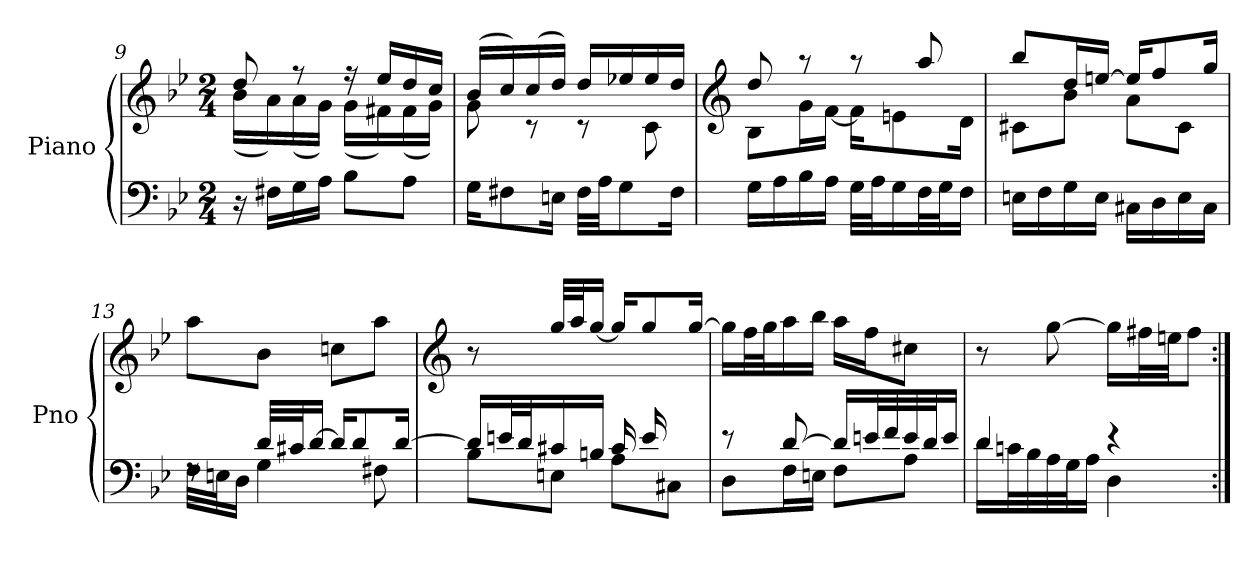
**kern	**kern
*part1	*part1
*staff2	*staff1
*I"Piano	*
*I'Pno	*
*clefF4	*clefG2
*k[b-e-]	*k[b-e-]
*M2/4	*M2/4
=9	=9
*	*^
16r	8dd/	(<16b-\LL
16F#X\LL	.	16a\)
16G\	8r	(<16a\
16A\JJ	.	16g\JJ)
8B-\L	16r	(<16g\LL
.	16ee-/LL	16f#X\)
8A\J	16dd/	(<16f#\
.	16cc/JJ	16g\JJ)
=10	=10	=10
16G\KL	(>16b-/LL	8g\
8F#X\	16cc/)	.
.	(>16cc/	8r
16En\Jk	16dd/JJ)	.
32F#\LLL	16dd/LL	8r
32A\JJ	.	.
8G\	16ee-X/	.
.	16ee-/	8c\
16F#\Jk	16dd/JJ	.
!!LO:LB:g=z	!!
=11	=11	=11
*	*clefG2	*
16G\LL	8dd/	8B-\L
16A\	.	.
16B-\	8r	16g\L
16A\JJ	.	[16f\JJ
32G\LLL	8r	16f\KL]
32A\J	.	.
16G\	.	8en\
32F\L	8aa/	.
32G\J	.	.
16F\JJ	.	16d\Jk
=12	=12	=12
16En\LL	8bb-/L	8c#X\L
16F\	.	.
16G\	16dd/L	8b-\J
16E\JJ	[16een/JJ	.
16C#X\LL	16ee/KL]	8a\L
16D\	8ff/	.
16E\	.	8c#\J
16C#\JJ	16gg/Jk	.
*	*v	*v
=13	=13
*^	*
8rF	32F\LLL	8aa\L
.	32En\J	.
.	16D\JJ	.
32d/LLL	4G\	8b-\J
32c#X/J	.	.
[16d/JJ	.	.
16d/KL]	.	8ccn\L
8d/	.	.
.	8F#X\	8aa\J
[16d/Jk	.	.
!!LO:LB:g=z
=14	=14	=14
*	*	*clefG2
*	*	*^
16d/LL]	8B-\L	8r	4.ryy
32en/L	.	.	.
32d/J	.	.	.
16c#X/	8En\J	32gg/LLL	.
.	.	32aa/J	.
16Bn/JJ	.	[16gg/JJ	.
16c#/LL	8A\L	16gg/KL]	.
16e/J	.	8gg/	.
8ryy	8C#X\J	.	8a\J
.	.	[16gg/Jk	.
*	*	*v	*v
=15	=15	=15
8r	8D\L	16gg\LL]
.	.	32ff\L
.	.	32gg\J
[8d/	16F\L	16aa\
.	16En\JJ	16bb-\JJ
16d/LL]	8F\L	16aa\LL
32en/L	.	16ff\J
32f/	.	.
32e/	8A\J	8cc#X\J
32d/J	.	.
16e/JJ	.	.
=16	=16	=16
4d/	16d\LL	8r
.	32cn\L	.
.	32B-\	.
.	32A\	[8gg\
.	32G\J	.
.	16A\JJ	.
4r	4D\	16gg\LL]
.	.	32ff#X\L
.	.	32een\JJ
.	.	8ff#\J
*v	*v	*
=:|!	=:|!
*-	*-
